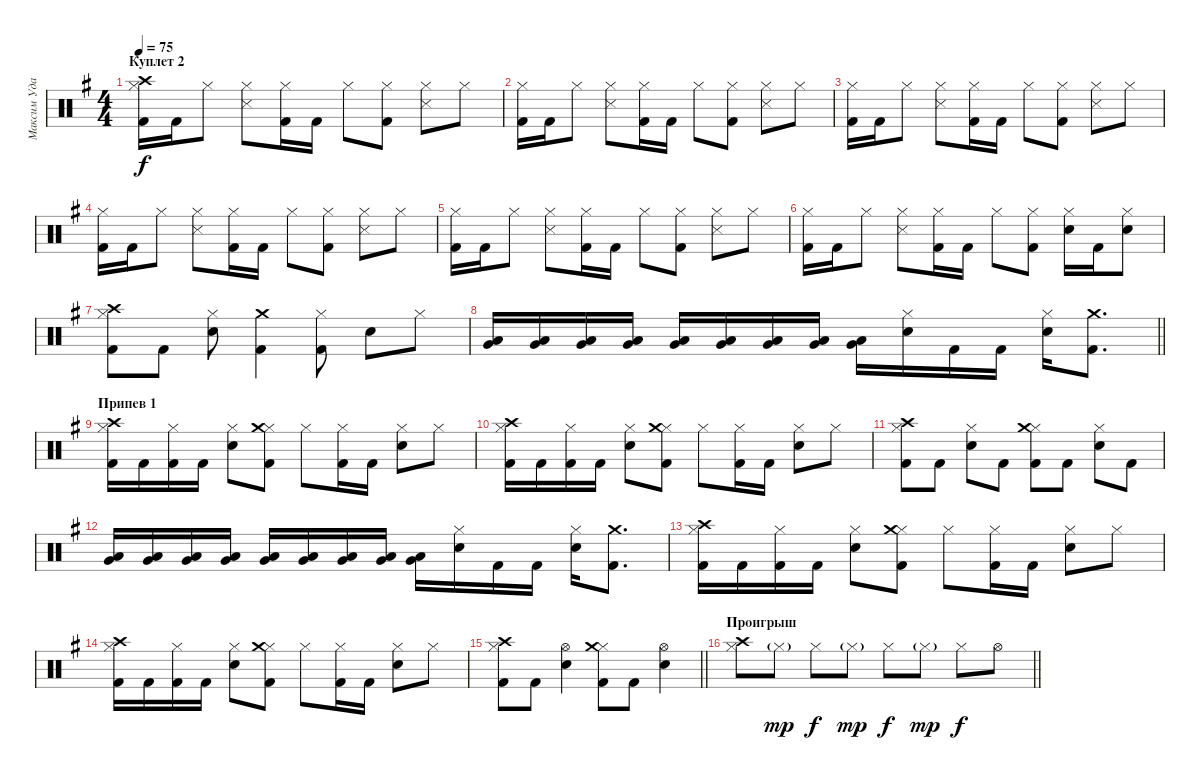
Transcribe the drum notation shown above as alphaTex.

\track ("Максим Удалов" "Максим Уда") {instrument percussion}
\staff {score}
\articulation defaults
\ts (4 4)
\section ("" "Куплет 2")
\tempo 75
\clef neutral
\ks eminor
("Kick (hit) 2" "Hi-Hat (closed)" "Crash high (hit)").16{dy f} "Kick (hit) 2".16 "Hi-Hat (closed)".8 ("Snare (side stick) 3" "Hi-Hat (closed)").8 ("Kick (hit) 2" "Hi-Hat (closed)").16 "Kick (hit) 2".16 "Hi-Hat (closed)".8 ("Kick (hit) 2" "Hi-Hat (closed)").8 ("Snare (side stick) 3" "Hi-Hat (closed)").8 "Hi-Hat (closed)".8 |
("Kick (hit) 2" "Hi-Hat (closed)").16 "Kick (hit) 2".16 "Hi-Hat (closed)".8 ("Snare (side stick) 3" "Hi-Hat (closed)").8 ("Kick (hit) 2" "Hi-Hat (closed)").16 "Kick (hit) 2".16 "Hi-Hat (closed)".8 ("Kick (hit) 2" "Hi-Hat (closed)").8 ("Snare (side stick) 3" "Hi-Hat (closed)").8 "Hi-Hat (closed)".8 |
("Kick (hit) 2" "Hi-Hat (closed)").16 "Kick (hit) 2".16 "Hi-Hat (closed)".8 ("Snare (side stick) 3" "Hi-Hat (closed)").8 ("Kick (hit) 2" "Hi-Hat (closed)").16 "Kick (hit) 2".16 "Hi-Hat (closed)".8 ("Kick (hit) 2" "Hi-Hat (closed)").8 ("Snare (side stick) 3" "Hi-Hat (closed)").8 "Hi-Hat (closed)".8 |
("Kick (hit) 2" "Hi-Hat (closed)").16 "Kick (hit) 2".16 "Hi-Hat (closed)".8 ("Snare (side stick) 3" "Hi-Hat (closed)").8 ("Kick (hit) 2" "Hi-Hat (closed)").16 "Kick (hit) 2".16 "Hi-Hat (closed)".8 ("Kick (hit) 2" "Hi-Hat (closed)").8 ("Snare (side stick) 3" "Hi-Hat (closed)").8 "Hi-Hat (closed)".8 |
("Kick (hit) 2" "Hi-Hat (closed)").16 "Kick (hit) 2".16 "Hi-Hat (closed)".8 ("Snare (side stick) 3" "Hi-Hat (closed)").8 ("Kick (hit) 2" "Hi-Hat (closed)").16 "Kick (hit) 2".16 "Hi-Hat (closed)".8 ("Kick (hit) 2" "Hi-Hat (closed)").8 ("Snare (side stick) 3" "Hi-Hat (closed)").8 "Hi-Hat (closed)".8 |
("Kick (hit) 2" "Hi-Hat (closed)").16 "Kick (hit) 2".16 "Hi-Hat (closed)".8 ("Snare (side stick) 3" "Hi-Hat (closed)").8 ("Kick (hit) 2" "Hi-Hat (closed)").16 "Kick (hit) 2".16 "Hi-Hat (closed)".8 ("Kick (hit) 2" "Hi-Hat (closed)").8 ("Snare (hit) 2" "Hi-Hat (closed)").16 "Kick (hit) 2".16 ("Snare (hit) 2" "Hi-Hat (closed)").8 |
("Kick (hit) 2" "Hi-Hat (closed)" "Crash high (hit)").8 "Kick (hit) 2".8 ("Snare (hit) 2" "Hi-Hat (closed)").8 ("Kick (hit) 2" "Crash medium (hit)").4 ("Kick (hit) 2" "Hi-Hat (closed)").8 "Snare (hit) 2".8 "Hi-Hat (closed)".8 |
\barLineRight lightlight
("Very Low Tom (hit)" "Low Tom (hit)").16 ("Very Low Tom (hit)" "Low Tom (hit)").16 ("Very Low Tom (hit)" "Low Tom (hit)").16 ("Very Low Tom (hit)" "Low Tom (hit)").16 ("Very Low Tom (hit)" "Low Tom (hit)").16 ("Very Low Tom (hit)" "Low Tom (hit)").16 ("Very Low Tom (hit)" "Low Tom (hit)").16 ("Very Low Tom (hit)" "Low Tom (hit)").16 ("Very Low Tom (hit)" "Low Tom (hit)").16 ("Snare (hit) 2" "Hi-Hat (closed)").16 "Kick (hit) 2".16 "Kick (hit) 2".16 ("Snare (hit) 2" "Hi-Hat (closed)").16 ("Kick (hit) 2" "Crash medium (hit)").8{d} |
\section ("" "Припев 1")
("Kick (hit) 2" "Hi-Hat (closed)" "Crash high (hit)").16 "Kick (hit) 2".16 ("Kick (hit) 2" "Hi-Hat (closed)").16 "Kick (hit) 2".16 ("Snare (hit) 2" "Hi-Hat (closed)").8 ("Kick (hit) 2" "Hi-Hat (closed)" "Crash medium (hit)").8 "Hi-Hat (closed)".8 ("Kick (hit) 2" "Hi-Hat (closed)").16 "Kick (hit) 2".16 ("Snare (hit) 2" "Hi-Hat (closed)").8 "Hi-Hat (closed)".8 |
("Kick (hit) 2" "Hi-Hat (closed)" "Crash high (hit)").16 "Kick (hit) 2".16 ("Kick (hit) 2" "Hi-Hat (closed)").16 "Kick (hit) 2".16 ("Snare (hit) 2" "Hi-Hat (closed)").8 ("Kick (hit) 2" "Hi-Hat (closed)" "Crash medium (hit)").8 "Hi-Hat (closed)".8 ("Kick (hit) 2" "Hi-Hat (closed)").16 "Kick (hit) 2".16 ("Snare (hit) 2" "Hi-Hat (closed)").8 "Hi-Hat (closed)".8 |
("Kick (hit) 2" "Hi-Hat (closed)" "Crash high (hit)").8 "Kick (hit) 2".8 ("Snare (hit) 2" "Hi-Hat (closed)").8 "Kick (hit) 2".8 ("Kick (hit) 2" "Hi-Hat (closed)" "Crash medium (hit)").8 "Kick (hit) 2".8 ("Snare (hit) 2" "Hi-Hat (closed)").8 "Kick (hit) 2".8 |
("Very Low Tom (hit)" "Low Tom (hit)").16 ("Very Low Tom (hit)" "Low Tom (hit)").16 ("Very Low Tom (hit)" "Low Tom (hit)").16 ("Very Low Tom (hit)" "Low Tom (hit)").16 ("Very Low Tom (hit)" "Low Tom (hit)").16 ("Very Low Tom (hit)" "Low Tom (hit)").16 ("Very Low Tom (hit)" "Low Tom (hit)").16 ("Very Low Tom (hit)" "Low Tom (hit)").16 ("Very Low Tom (hit)" "Low Tom (hit)").16 ("Snare (hit) 2" "Hi-Hat (closed)").16 "Kick (hit) 2".16 "Kick (hit) 2".16 ("Snare (hit) 2" "Hi-Hat (closed)").16 ("Kick (hit) 2" "Crash medium (hit)").8{d} |
("Kick (hit) 2" "Hi-Hat (closed)" "Crash high (hit)").16 "Kick (hit) 2".16 ("Kick (hit) 2" "Hi-Hat (closed)").16 "Kick (hit) 2".16 ("Snare (hit) 2" "Hi-Hat (closed)").8 ("Kick (hit) 2" "Hi-Hat (closed)" "Crash medium (hit)").8 "Hi-Hat (closed)".8 ("Kick (hit) 2" "Hi-Hat (closed)").16 "Kick (hit) 2".16 ("Snare (hit) 2" "Hi-Hat (closed)").8 "Hi-Hat (closed)".8 |
("Kick (hit) 2" "Hi-Hat (closed)" "Crash high (hit)").16 "Kick (hit) 2".16 ("Kick (hit) 2" "Hi-Hat (closed)").16 "Kick (hit) 2".16 ("Snare (hit) 2" "Hi-Hat (closed)").8 ("Kick (hit) 2" "Hi-Hat (closed)" "Crash medium (hit)").8 "Hi-Hat (closed)".8 ("Kick (hit) 2" "Hi-Hat (closed)").16 "Kick (hit) 2".16 ("Snare (hit) 2" "Hi-Hat (closed)").8 "Hi-Hat (closed)".8 |
\barLineRight lightlight
("Kick (hit) 2" "Hi-Hat (closed)" "Crash high (hit)").8 "Kick (hit) 2".8 ("Snare (hit) 2" "Hi-Hat (open)").4 ("Kick (hit) 2" "Hi-Hat (closed)" "Crash medium (hit)").8 "Kick (hit) 2".8 ("Snare (hit) 2" "Hi-Hat (open)").4 |
\section ("" "Проигрыш")
\barLineRight lightlight
("Hi-Hat (closed)" "Crash high (hit)").8 "Hi-Hat (closed)"{g}.8{dy mp} "Hi-Hat (closed)".8{dy f} "Hi-Hat (closed)"{g}.8{dy mp} "Hi-Hat (closed)".8{dy f} "Hi-Hat (closed)"{g}.8{dy mp} "Hi-Hat (closed)".8{dy f} "Hi-Hat (open)".8
